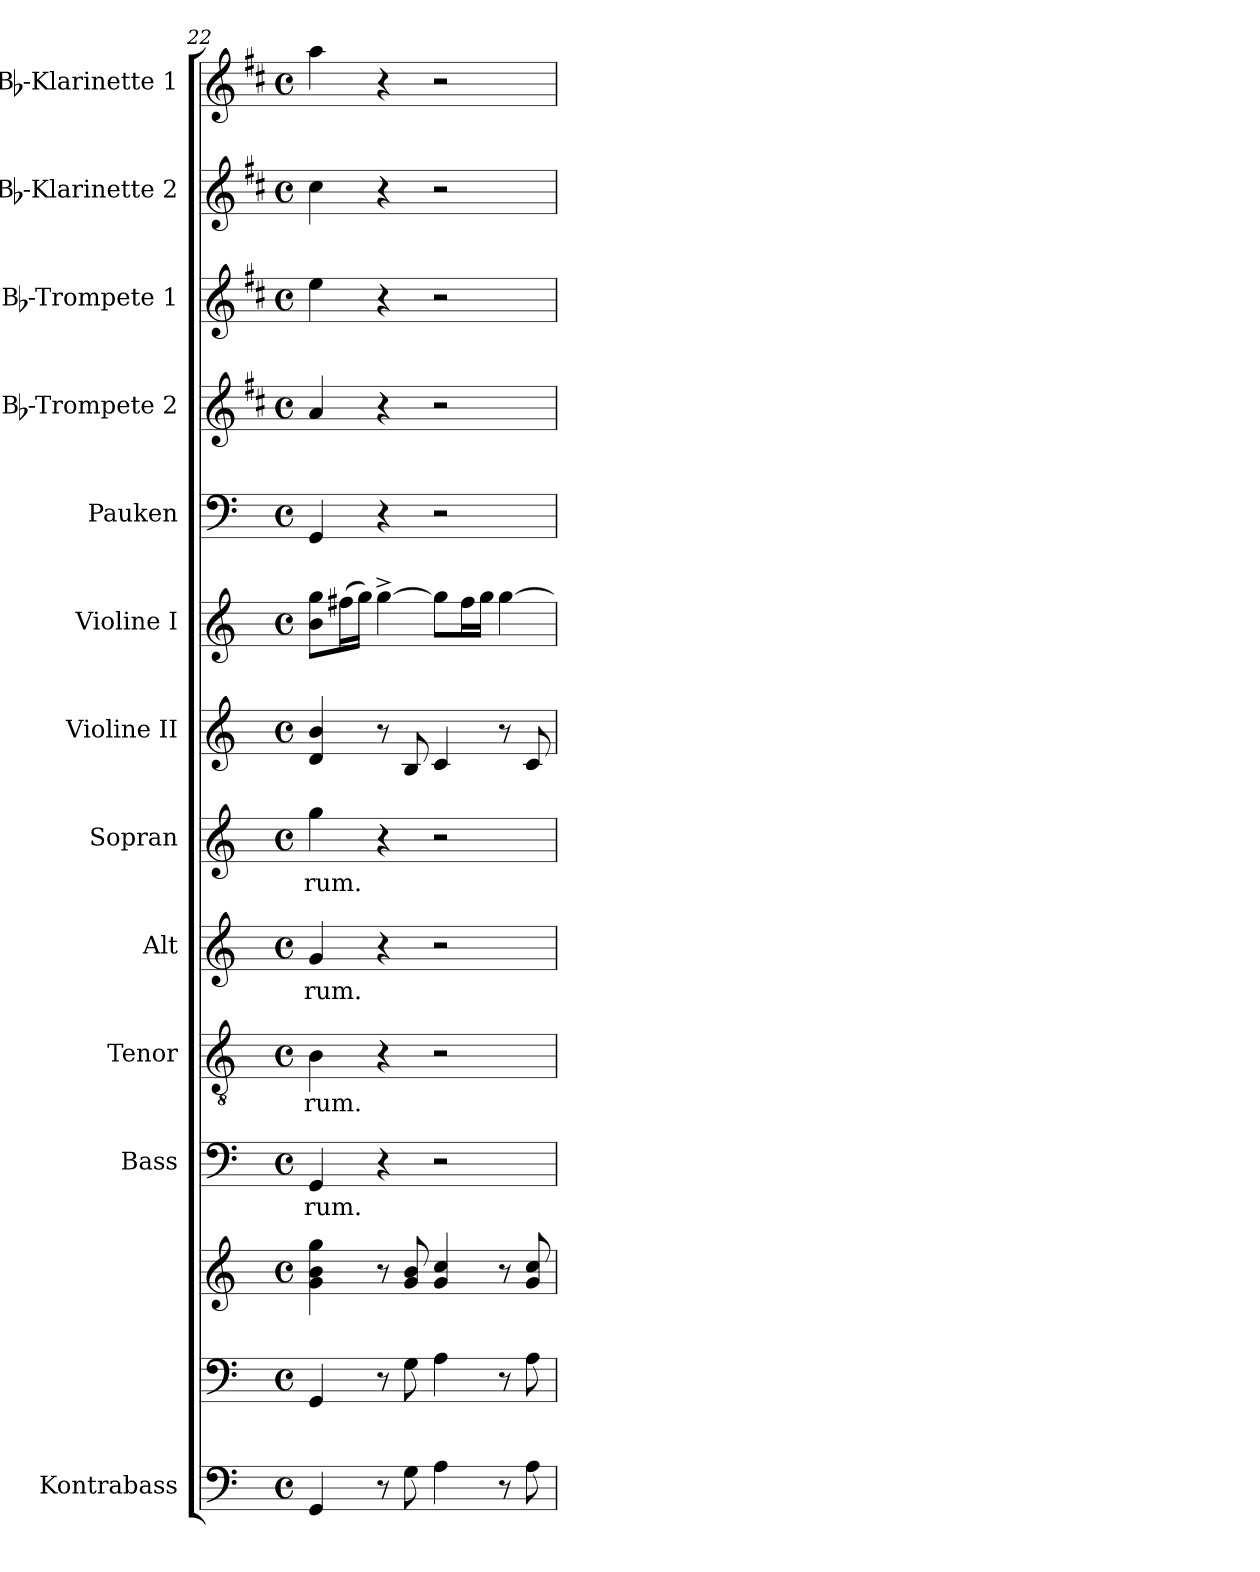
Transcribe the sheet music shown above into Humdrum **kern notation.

**kern	**kern	**kern	**kern	**text	**kern	**text	**kern	**text	**kern	**text	**kern	**kern	**kern	**kern	**kern	**kern	**kern
*part13	*part12	*part12	*part11	*part11	*part10	*part10	*part9	*part9	*part8	*part8	*part7	*part6	*part5	*part4	*part3	*part2	*part1
*staff14	*staff13	*staff12	*staff11	*staff11	*staff10	*staff10	*staff9	*staff9	*staff8	*staff8	*staff7	*staff6	*staff5	*staff4	*staff3	*staff2	*staff1
*I"Kontrabass	*	*	*I"Bass	*	*I"Tenor	*	*I"Alt	*	*I"Sopran	*	*I"Violine II	*I"Violine I	*I"Pauken	*I"Bb-Trompete 2	*I"Bb-Trompete 1	*I"Bb-Klarinette 2	*I"Bb-Klarinette 1
*I'Kb.	*	*	*I'B.	*	*I'T.	*	*I'A.	*	*I'S.	*	*I'Vl. II	*I'Vl. I	*I'Pk.	*I'Bb Trp. 2	*I'Bb Trp. 1	*I'Bb Kl. 2	*I'Bb Kl. 1
*clefF4	*clefF4	*clefG2	*clefF4	*	*clefGv2	*	*clefG2	*	*clefG2	*	*clefG2	*clefG2	*clefF4	*clefG2	*clefG2	*clefG2	*clefG2
*ITrd7c12	*	*	*	*	*	*	*	*	*	*	*	*	*	*ITrd1c2	*ITrd1c2	*ITrd1c2	*ITrd1c2
*k[]	*k[]	*k[]	*k[]	*	*k[]	*	*k[]	*	*k[]	*	*k[]	*k[]	*k[]	*k[]	*k[]	*k[]	*k[]
*C:	*C:	*C:	*C:	*	*C:	*	*C:	*	*C:	*	*C:	*C:	*C:	*C:	*C:	*C:	*C:
*M4/4	*M4/4	*M4/4	*M4/4	*	*M4/4	*	*M4/4	*	*M4/4	*	*M4/4	*M4/4	*M4/4	*M4/4	*M4/4	*M4/4	*M4/4
*met(c)	*met(c)	*met(c)	*met(c)	*	*met(c)	*	*met(c)	*	*met(c)	*	*met(c)	*met(c)	*met(c)	*met(c)	*met(c)	*met(c)	*met(c)
=22	=22	=22	=22	=22	=22	=22	=22	=22	=22	=22	=22	=22	=22	=22	=22	=22	=22
!	!	!	!	!LO:LY:b	!	!LO:LY:b	!	!LO:LY:b	!	!LO:LY:b	!	!	!	!	!	!	!
4GGG/	4GG/	4g\ 4b\ 4gg\	4GG/	-rum.	4B\	-rum.	4g/	-rum.	4gg\	-rum.	4d/ 4b/	8b\ 8gg\L	4GG/	4g/	4dd\	4b\	4gg\
.	.	.	.	.	.	.	.	.	.	.	.	(>16ff#X\L	.	.	.	.	.
.	.	.	.	.	.	.	.	.	.	.	.	16gg\JJ)	.	.	.	.	.
8r	8r	8r	4r	.	4r	.	4r	.	4r	.	8r	[4gg^>\	4r	4r	4r	4r	4r
8GG\	8G\	8g/ 8b/	.	.	.	.	.	.	.	.	8B/	.	.	.	.	.	.
4AA\	4A\	4g/ 4cc/	2r	.	2r	.	2r	.	2r	.	4c/	8gg\L]	2r	2r	2r	2r	2r
.	.	.	.	.	.	.	.	.	.	.	.	16ff#\L	.	.	.	.	.
.	.	.	.	.	.	.	.	.	.	.	.	16gg\JJ	.	.	.	.	.
8r	8r	8r	.	.	.	.	.	.	.	.	8r	[4gg\	.	.	.	.	.
8AA\	8A\	8g/ 8cc/	.	.	.	.	.	.	.	.	8c/	.	.	.	.	.	.
=	=	=	=	=	=	=	=	=	=	=	=	=	=	=	=	=	=
*-	*-	*-	*-	*-	*-	*-	*-	*-	*-	*-	*-	*-	*-	*-	*-	*-	*-
